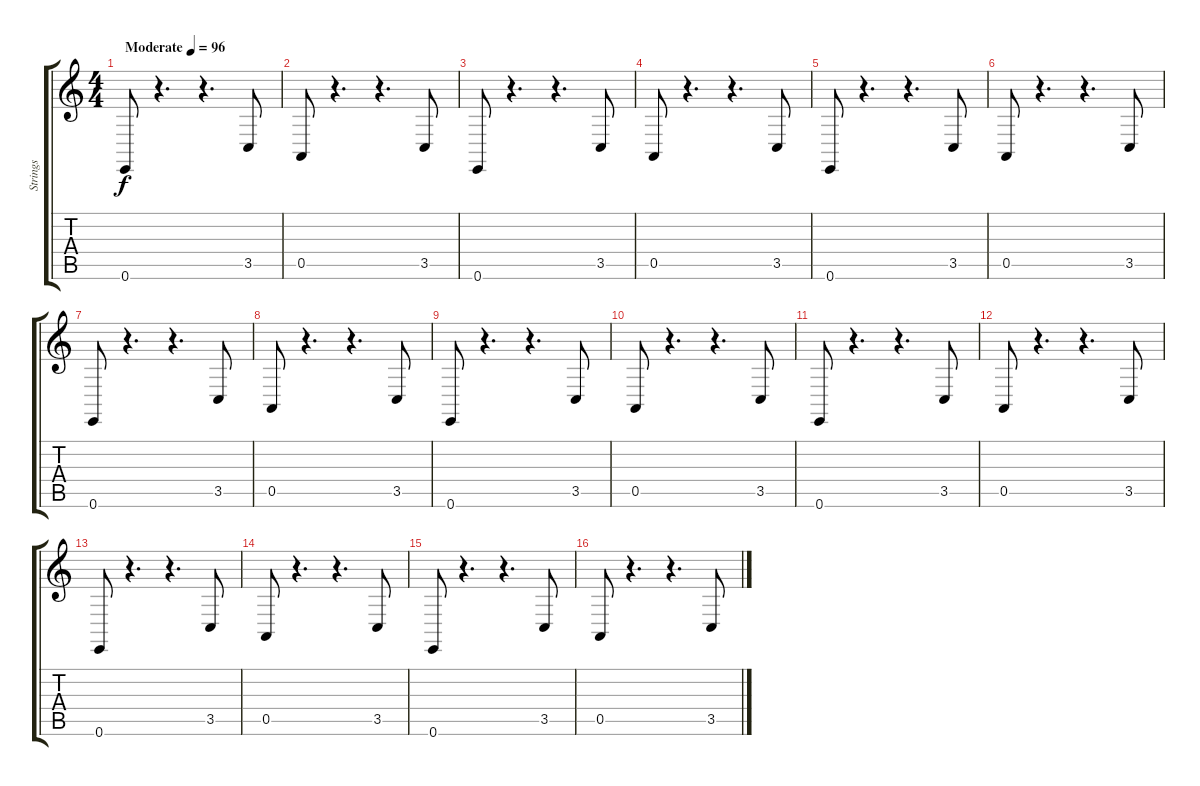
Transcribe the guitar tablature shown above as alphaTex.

\track ("Strings" "Strings") {instrument stringensemble1}
\staff {score tabs}
\tuning (E4 B3 G3 D3 A2 E2) {hide}
\ts (4 4)
\tempo (96 "Moderate")
\clef g2
\ks c
0.6.8{dy f instrument stringensemble1} r.4{d} r.4{d} 3.5.8 |
0.5.8 r.4{d} r.4{d} 3.5.8 |
0.6.8 r.4{d} r.4{d} 3.5.8 |
0.5.8 r.4{d} r.4{d} 3.5.8 |
0.6.8 r.4{d} r.4{d} 3.5.8 |
0.5.8 r.4{d} r.4{d} 3.5.8 |
0.6.8 r.4{d} r.4{d} 3.5.8 |
0.5.8 r.4{d} r.4{d} 3.5.8 |
0.6.8 r.4{d} r.4{d} 3.5.8 |
0.5.8 r.4{d} r.4{d} 3.5.8 |
0.6.8 r.4{d} r.4{d} 3.5.8 |
0.5.8 r.4{d} r.4{d} 3.5.8 |
0.6.8 r.4{d} r.4{d} 3.5.8 |
0.5.8 r.4{d} r.4{d} 3.5.8 |
0.6.8 r.4{d} r.4{d} 3.5.8 |
0.5.8 r.4{d} r.4{d} 3.5.8
